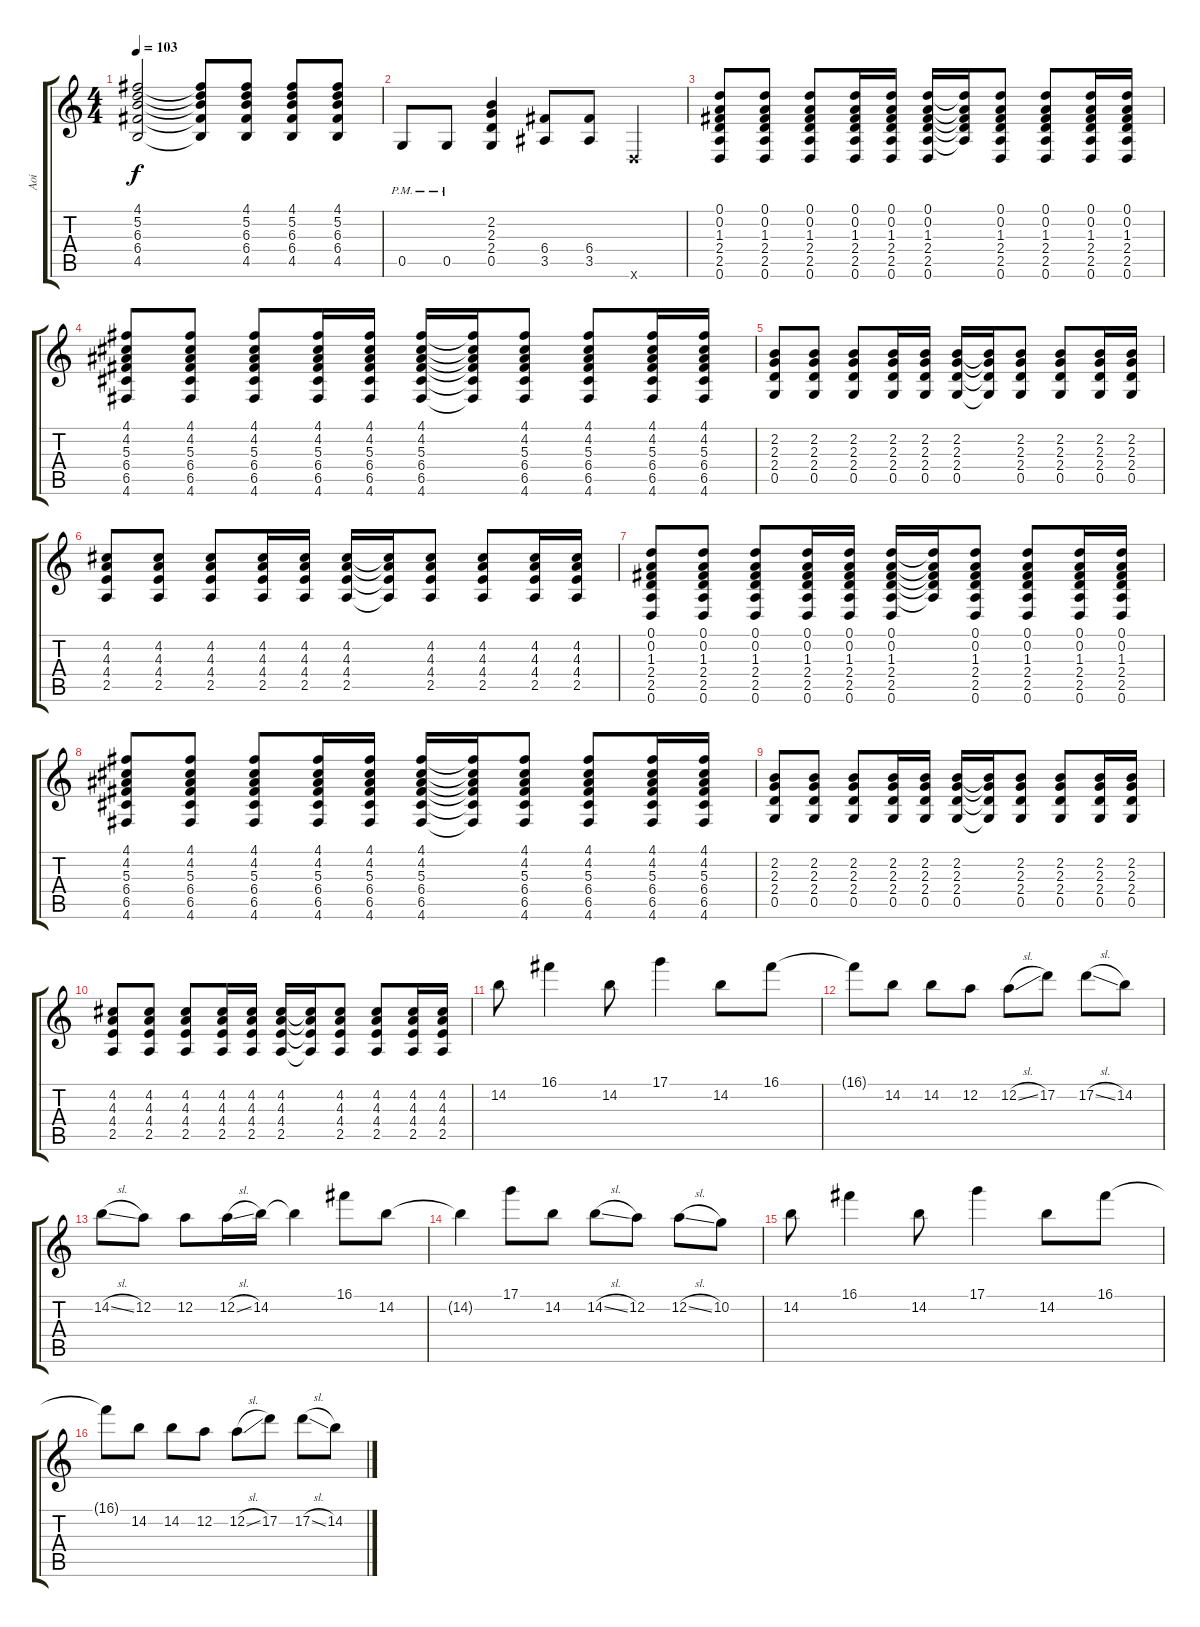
\track ("Aoi" "Aoi") {instrument acousticguitarsteel}
\staff {score tabs}
\tuning (D4 A3 F3 C3 G2 D2) {hide}
\ts (4 4)
\tempo 103
\clef g2
\ks c
(4.1{t} 5.2{t} 6.3{t} 6.4{t} 4.5{t}).2{dy f} (4.1{t} 5.2{t} 6.3{t} 6.4{t} 4.5{t}).8 (4.1 5.2 6.3 6.4 4.5).8 (4.1 5.2 6.3 6.4 4.5).8 (4.1 5.2 6.3 6.4 4.5).8 |
0.5{pm}.8 0.5{pm}.8 (2.2 2.3 2.4 0.5).4 (6.4 3.5).8 (6.4 3.5).8 0.6{x}.4 |
(0.1 0.2 1.3 2.4 2.5 0.6).8 (0.1 0.2 1.3 2.4 2.5 0.6).8 (0.1 0.2 1.3 2.4 2.5 0.6).8 (0.1 0.2 1.3 2.4 2.5 0.6).16 (0.1 0.2 1.3 2.4 2.5 0.6).16 (0.1 0.2 1.3 2.4 2.5 0.6).16 (0.1{t} 0.2{t} 1.3{t} 2.4{t} 2.5{t}).16 (0.1 0.2 1.3 2.4 2.5 0.6).8 (0.1 0.2 1.3 2.4 2.5 0.6).8 (0.1 0.2 1.3 2.4 2.5 0.6).16 (0.1 0.2 1.3 2.4 2.5 0.6).16 |
(4.1 4.2 5.3 6.4 6.5 4.6).8 (4.1 4.2 5.3 6.4 6.5 4.6).8 (4.1 4.2 5.3 6.4 6.5 4.6).8 (4.1 4.2 5.3 6.4 6.5 4.6).16 (4.1 4.2 5.3 6.4 6.5 4.6).16 (4.1 4.2 5.3 6.4 6.5 4.6).16 (4.1{t} 4.2{t} 5.3{t} 6.4{t} 6.5{t} 4.6{t}).16 (4.1 4.2 5.3 6.4 6.5 4.6).8 (4.1 4.2 5.3 6.4 6.5 4.6).8 (4.1 4.2 5.3 6.4 6.5 4.6).16 (4.1 4.2 5.3 6.4 6.5 4.6).16 |
(2.2 2.3 2.4 0.5).8 (2.2 2.3 2.4 0.5).8 (2.2 2.3 2.4 0.5).8 (2.2 2.3 2.4 0.5).16 (2.2 2.3 2.4 0.5).16 (2.2 2.3 2.4 0.5).16 (2.2{t} 2.3{t} 2.4{t} 0.5{t}).16 (2.2 2.3 2.4 0.5).8 (2.2 2.3 2.4 0.5).8 (2.2 2.3 2.4 0.5).16 (2.2 2.3 2.4 0.5).16 |
(4.2 4.3 4.4 2.5).8 (4.2 4.3 4.4 2.5).8 (4.2 4.3 4.4 2.5).8 (4.2 4.3 4.4 2.5).16 (4.2 4.3 4.4 2.5).16 (4.2 4.3 4.4 2.5).16 (4.2{t} 4.3{t} 4.4{t} 2.5{t}).16 (4.2 4.3 4.4 2.5).8 (4.2 4.3 4.4 2.5).8 (4.2 4.3 4.4 2.5).16 (4.2 4.3 4.4 2.5).16 |
(0.1 0.2 1.3 2.4 2.5 0.6).8 (0.1 0.2 1.3 2.4 2.5 0.6).8 (0.1 0.2 1.3 2.4 2.5 0.6).8 (0.1 0.2 1.3 2.4 2.5 0.6).16 (0.1 0.2 1.3 2.4 2.5 0.6).16 (0.1 0.2 1.3 2.4 2.5 0.6).16 (0.1{t} 0.2{t} 1.3{t} 2.4{t} 2.5{t}).16 (0.1 0.2 1.3 2.4 2.5 0.6).8 (0.1 0.2 1.3 2.4 2.5 0.6).8 (0.1 0.2 1.3 2.4 2.5 0.6).16 (0.1 0.2 1.3 2.4 2.5 0.6).16 |
(4.1 4.2 5.3 6.4 6.5 4.6).8 (4.1 4.2 5.3 6.4 6.5 4.6).8 (4.1 4.2 5.3 6.4 6.5 4.6).8 (4.1 4.2 5.3 6.4 6.5 4.6).16 (4.1 4.2 5.3 6.4 6.5 4.6).16 (4.1 4.2 5.3 6.4 6.5 4.6).16 (4.1{t} 4.2{t} 5.3{t} 6.4{t} 6.5{t} 4.6{t}).16 (4.1 4.2 5.3 6.4 6.5 4.6).8 (4.1 4.2 5.3 6.4 6.5 4.6).8 (4.1 4.2 5.3 6.4 6.5 4.6).16 (4.1 4.2 5.3 6.4 6.5 4.6).16 |
(2.2 2.3 2.4 0.5).8 (2.2 2.3 2.4 0.5).8 (2.2 2.3 2.4 0.5).8 (2.2 2.3 2.4 0.5).16 (2.2 2.3 2.4 0.5).16 (2.2 2.3 2.4 0.5).16 (2.2{t} 2.3{t} 2.4{t} 0.5{t}).16 (2.2 2.3 2.4 0.5).8 (2.2 2.3 2.4 0.5).8 (2.2 2.3 2.4 0.5).16 (2.2 2.3 2.4 0.5).16 |
(4.2 4.3 4.4 2.5).8 (4.2 4.3 4.4 2.5).8 (4.2 4.3 4.4 2.5).8 (4.2 4.3 4.4 2.5).16 (4.2 4.3 4.4 2.5).16 (4.2 4.3 4.4 2.5).16 (4.2{t} 4.3{t} 4.4{t} 2.5{t}).16 (4.2 4.3 4.4 2.5).8 (4.2 4.3 4.4 2.5).8 (4.2 4.3 4.4 2.5).16 (4.2 4.3 4.4 2.5).16 |
14.2.8{volume 16} 16.1.4 14.2.8 17.1.4 14.2.8 16.1.8 |
16.1{t}.8 14.2.8 14.2.8 12.2.8 12.2{sl}.8 17.2.8 17.2{sl}.8 14.2.8 |
14.2{sl}.8 12.2.8 12.2.8 12.2{sl}.16 14.2.16 14.2{t}.4 16.1.8 14.2.8 |
14.2{t}.4 17.1.8 14.2.8 14.2{sl}.8 12.2.8 12.2{sl}.8 10.2.8 |
14.2.8 16.1.4 14.2.8 17.1.4 14.2.8 16.1.8 |
16.1{t}.8 14.2.8 14.2.8 12.2.8 12.2{sl}.8 17.2.8 17.2{sl}.8 14.2.8
